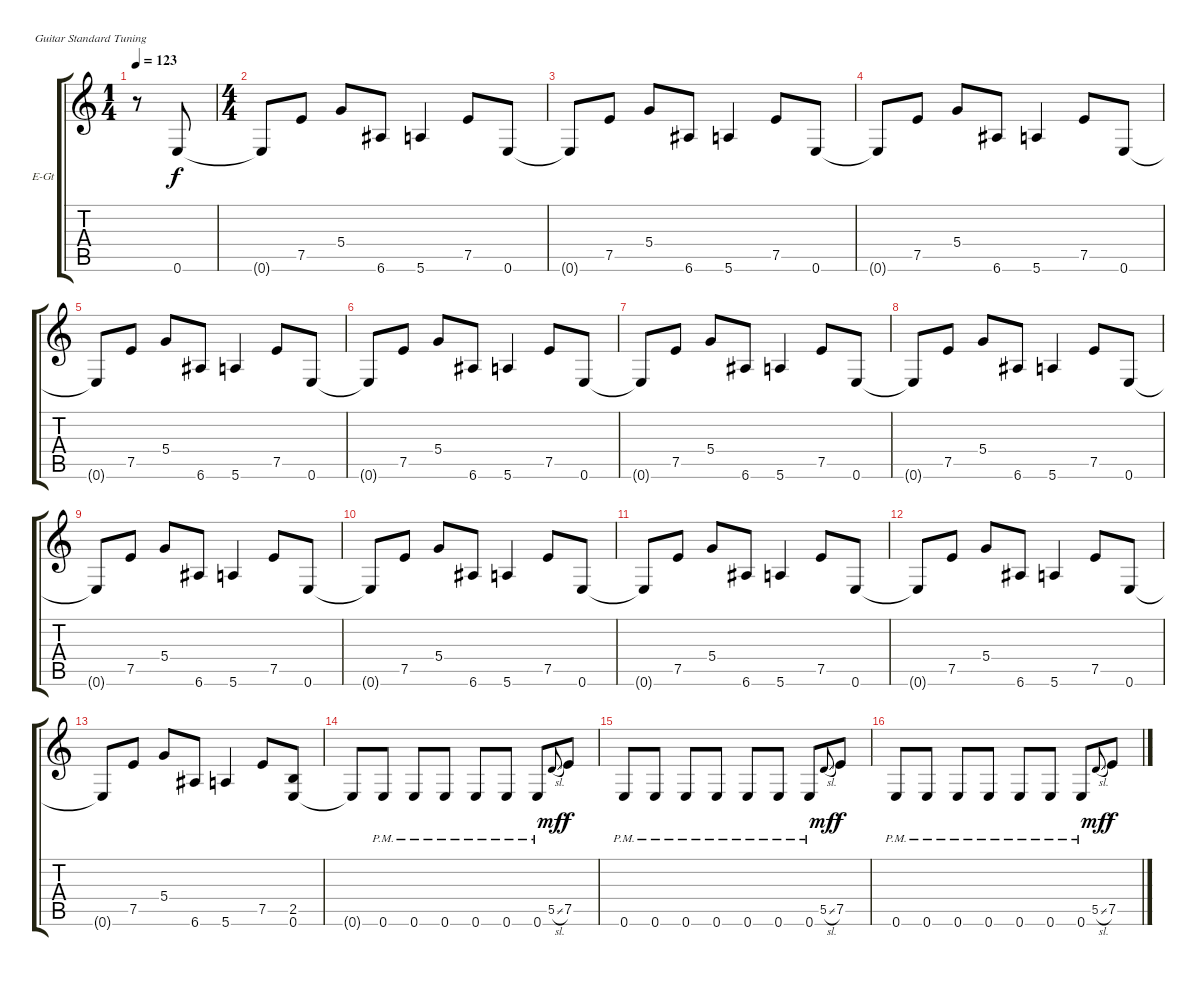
\bracketExtendMode groupsimilarinstruments
\firstSystemTrackNameOrientation horizontal
\otherSystemsTrackNameOrientation horizontal
\track ("Electric Guitar" "E-Gt") {instrument distortionguitar}
\staff {score tabs}
\tuning (E4 B3 G3 D3 A2 E2)
\ts (1 4)
\beaming (8 2)
\tempo 123
\clef g2
\scale
0.395904
\ks c
r.8{dy f instrument distortionguitar} 0.6.8 |
\ts (4 4)
\beaming (8 2 2 2 2)
\scale
0.395904 0.6{t}.8 7.5.8 5.4.8 6.6.8 5.6.4 7.5.8 0.6.8 |
\scale
0.208191 0.6{t}.8 7.5.8 5.4.8 6.6.8 5.6.4 7.5.8 0.6.8 |
\scale
0.333333 0.6{t}.8 7.5.8 5.4.8 6.6.8 5.6.4 7.5.8 0.6.8 |
\scale
0.333333 0.6{t}.8 7.5.8 5.4.8 6.6.8 5.6.4 7.5.8 0.6.8 |
\scale
0.333333 0.6{t}.8 7.5.8 5.4.8 6.6.8 5.6.4 7.5.8 0.6.8 |
\scale
0.333333 0.6{t}.8 7.5.8 5.4.8 6.6.8 5.6.4 7.5.8 0.6.8 |
\scale
0.333333 0.6{t}.8 7.5.8 5.4.8 6.6.8 5.6.4 7.5.8 0.6.8 |
\scale
0.333333 0.6{t}.8 7.5.8 5.4.8 6.6.8 5.6.4 7.5.8 0.6.8 |
\scale
0.333333 0.6{t}.8 7.5.8 5.4.8 6.6.8 5.6.4 7.5.8 0.6.8 |
\scale
0.333333 0.6{t}.8 7.5.8 5.4.8 6.6.8 5.6.4 7.5.8 0.6.8 |
\scale
0.333333 0.6{t}.8 7.5.8 5.4.8 6.6.8 5.6.4 7.5.8 0.6.8 |
\scale
0.333333 0.6{t}.8 7.5.8 5.4.8 6.6.8 5.6.4 7.5.8 (2.5 0.6).8 |
\scale
0.333333 0.6{t}.8 0.6{pm}.8 0.6{pm}.8 0.6{pm}.8 0.6{pm}.8 0.6{pm}.8 0.6{pm}.8 5.5{sl}.8{gr onbeat dy mf} 7.5.8{dy f} |
\scale
0.333333 0.6{pm}.8 0.6{pm}.8 0.6{pm}.8 0.6{pm}.8 0.6{pm}.8 0.6{pm}.8 0.6{pm}.8 5.5{sl}.8{gr onbeat dy mf} 7.5.8{dy f} |
\scale
0.333333 0.6{pm}.8 0.6{pm}.8 0.6{pm}.8 0.6{pm}.8 0.6{pm}.8 0.6{pm}.8 0.6{pm}.8 5.5{sl}.8{gr onbeat dy mf} 7.5.8{dy f}
